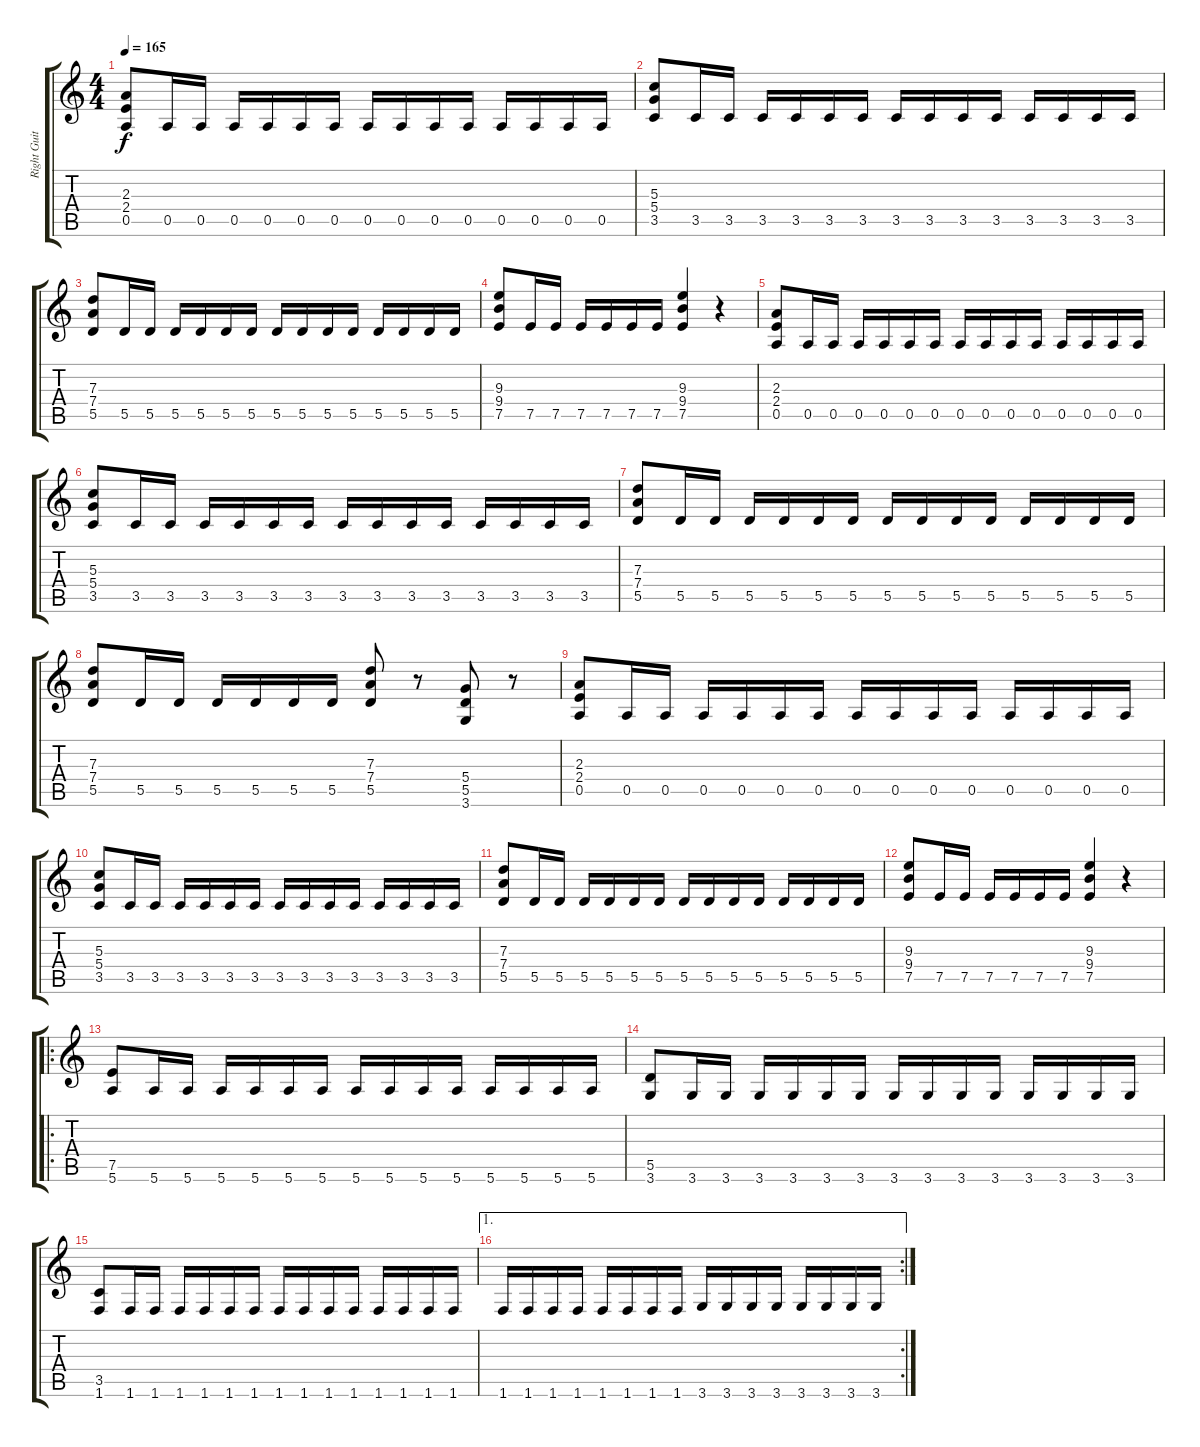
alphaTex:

\track ("Right Guitar" "Right Guit") {instrument distortionguitar}
\staff {score tabs}
\tuning (E4 B3 G3 D3 A2 E2) {hide}
\ts (4 4)
\tempo 165
\clef g2
\ks c
(2.3 2.4 0.5).8{dy f} 0.5.16 0.5.16 0.5.16 0.5.16 0.5.16 0.5.16 0.5.16 0.5.16 0.5.16 0.5.16 0.5.16 0.5.16 0.5.16 0.5.16 |
(5.3 5.4 3.5).8 3.5.16 3.5.16 3.5.16 3.5.16 3.5.16 3.5.16 3.5.16 3.5.16 3.5.16 3.5.16 3.5.16 3.5.16 3.5.16 3.5.16 |
(7.3 7.4 5.5).8 5.5.16 5.5.16 5.5.16 5.5.16 5.5.16 5.5.16 5.5.16 5.5.16 5.5.16 5.5.16 5.5.16 5.5.16 5.5.16 5.5.16 |
(9.3 9.4 7.5).8 7.5.16 7.5.16 7.5.16 7.5.16 7.5.16 7.5.16 (9.3 9.4 7.5).4 r.4 |
(2.3 2.4 0.5).8 0.5.16 0.5.16 0.5.16 0.5.16 0.5.16 0.5.16 0.5.16 0.5.16 0.5.16 0.5.16 0.5.16 0.5.16 0.5.16 0.5.16 |
(5.3 5.4 3.5).8 3.5.16 3.5.16 3.5.16 3.5.16 3.5.16 3.5.16 3.5.16 3.5.16 3.5.16 3.5.16 3.5.16 3.5.16 3.5.16 3.5.16 |
(7.3 7.4 5.5).8 5.5.16 5.5.16 5.5.16 5.5.16 5.5.16 5.5.16 5.5.16 5.5.16 5.5.16 5.5.16 5.5.16 5.5.16 5.5.16 5.5.16 |
(7.3 7.4 5.5).8 5.5.16 5.5.16 5.5.16 5.5.16 5.5.16 5.5.16 (7.3 7.4 5.5).8 r.8 (5.4 5.5 3.6).8 r.8 |
(2.3 2.4 0.5).8 0.5.16 0.5.16 0.5.16 0.5.16 0.5.16 0.5.16 0.5.16 0.5.16 0.5.16 0.5.16 0.5.16 0.5.16 0.5.16 0.5.16 |
(5.3 5.4 3.5).8 3.5.16 3.5.16 3.5.16 3.5.16 3.5.16 3.5.16 3.5.16 3.5.16 3.5.16 3.5.16 3.5.16 3.5.16 3.5.16 3.5.16 |
(7.3 7.4 5.5).8 5.5.16 5.5.16 5.5.16 5.5.16 5.5.16 5.5.16 5.5.16 5.5.16 5.5.16 5.5.16 5.5.16 5.5.16 5.5.16 5.5.16 |
(9.3 9.4 7.5).8 7.5.16 7.5.16 7.5.16 7.5.16 7.5.16 7.5.16 (9.3 9.4 7.5).4 r.4 |
\ro
(7.5 5.6).8 5.6.16 5.6.16 5.6.16 5.6.16 5.6.16 5.6.16 5.6.16 5.6.16 5.6.16 5.6.16 5.6.16 5.6.16 5.6.16 5.6.16 |
(5.5 3.6).8 3.6.16 3.6.16 3.6.16 3.6.16 3.6.16 3.6.16 3.6.16 3.6.16 3.6.16 3.6.16 3.6.16 3.6.16 3.6.16 3.6.16 |
(3.5 1.6).8 1.6.16 1.6.16 1.6.16 1.6.16 1.6.16 1.6.16 1.6.16 1.6.16 1.6.16 1.6.16 1.6.16 1.6.16 1.6.16 1.6.16 |
\ae 1
\rc 2
1.6.16 1.6.16 1.6.16 1.6.16 1.6.16 1.6.16 1.6.16 1.6.16 3.6.16 3.6.16 3.6.16 3.6.16 3.6.16 3.6.16 3.6.16 3.6.16
